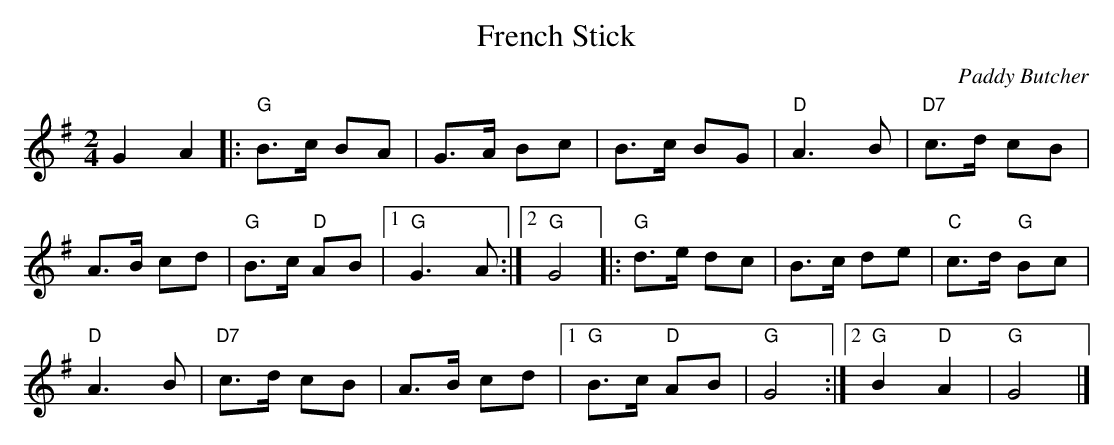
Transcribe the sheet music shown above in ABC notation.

X:1
T:French Stick
C:Paddy Butcher
L:1/8
M:2/4
K:G major
G2 A2|:"G"B>c BA|G>A Bc|B>c BG|"D"A3 B|"D7"c>d cB|
A>B cd|"G"B>c "D"AB|1"G"G3 A:|2"G"G4|:"G"d>e dc|B>c de|"C"c>d "G"Bc|
"D"A3 B|"D7"c>d cB|A>B cd|1"G"B>c "D"AB|"G"G4:|2"G"B2 "D"A2|"G"G4|]
